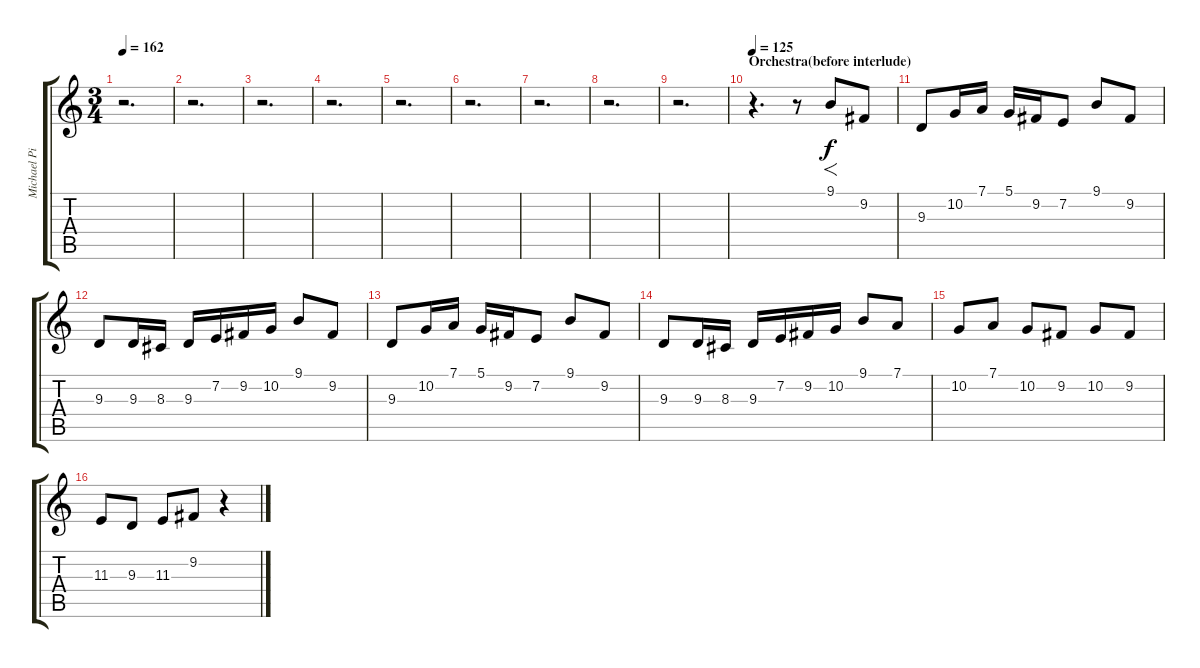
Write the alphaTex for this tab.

\track ("Michael Pinella Piano" "Michael Pi") {instrument acousticgrandpiano}
\staff {score tabs}
\tuning (D4 A3 F3 C3 G2 D2) {hide}
\ts (3 4)
\tempo 162
\clef g2
\ks c
r.2{d dy f} |
r.2{d} |
r.2{d} |
r.2{d} |
r.2{d} |
r.2{d} |
r.2{d} |
r.2{d} |
r.2{d} |
\section ("" "Orchestra(before interlude)")
\tempo 125
r.4{d volume 7 instrument pad6metallic} r.8 9.1.8{f} 9.2.8 |
9.3.8 10.2.16 7.1.16 5.1.16 9.2.16 7.2.8 9.1.8 9.2.8 |
9.3.8 9.3.16 8.3.16 9.3.16 7.2.16 9.2.16 10.2.16 9.1.8 9.2.8 |
9.3.8 10.2.16 7.1.16 5.1.16 9.2.16 7.2.8 9.1.8 9.2.8 |
9.3.8 9.3.16 8.3.16 9.3.16 7.2.16 9.2.16 10.2.16 9.1.8 7.1.8 |
10.2.8 7.1.8 10.2.8 9.2.8 10.2.8 9.2.8 |
11.3.8 9.3.8 11.3.8 9.2.8 r.4
